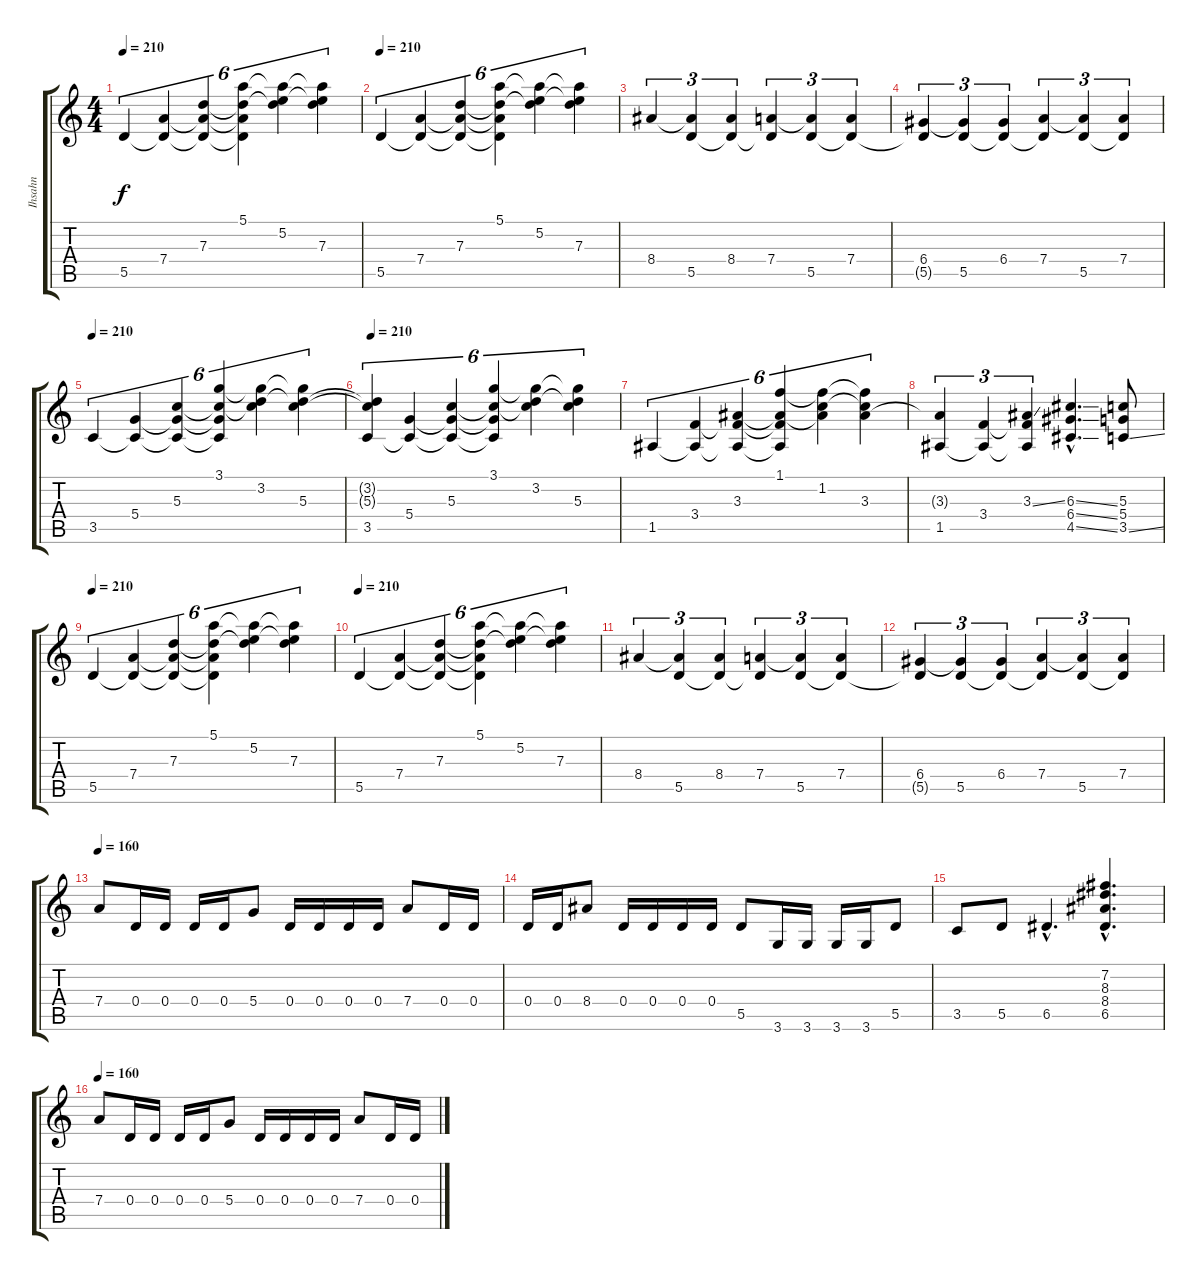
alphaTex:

\track ("Ihsahn" "Ihsahn") {instrument distortionguitar}
\staff {score tabs}
\tuning (E4 B3 G3 D3 A2 E2) {hide}
\ts (4 4)
\tempo 210
\clef g2
\ks c
5.5.4{tu (6 4) dy f} (7.4 5.5{t}).4{tu (6 4)} (7.3 7.4{t} 5.5{t}).4{tu (6 4)} (5.1 7.3{t} 7.4{t} 5.5{t}).4{tu (6 4)} (5.1{t} 5.2 7.3{t}).4{tu (6 4)} (5.1{t} 5.2{t} 7.3).4{tu (6 4)} |
\tempo 210
5.5.4{tu (6 4)} (7.4 5.5{t}).4{tu (6 4)} (7.3 7.4{t} 5.5{t}).4{tu (6 4)} (5.1 7.3{t} 7.4{t} 5.5{t}).4{tu (6 4)} (5.1{t} 5.2 7.3{t}).4{tu (6 4)} (5.1{t} 5.2{t} 7.3).4{tu (6 4)} |
8.4.4{tu (3 2)} (8.4{t} 5.5).4{tu (3 2)} (8.4 5.5{t}).4{tu (3 2)} (7.4 5.5{t}).4{tu (3 2)} (7.4{t} 5.5).4{tu (3 2)} (7.4 5.5{t}).4{tu (3 2)} |
(6.4 5.5{t}).4{tu (3 2)} (6.4{t} 5.5).4{tu (3 2)} (6.4 5.5{t}).4{tu (3 2)} (7.4 5.5{t}).4{tu (3 2)} (7.4{t} 5.5).4{tu (3 2)} (7.4 5.5{t}).4{tu (3 2)} |
\tempo 210
3.5.4{tu (6 4)} (5.4 3.5{t}).4{tu (6 4)} (5.3 5.4{t} 3.5{t}).4{tu (6 4)} (3.1 5.3{t} 5.4{t} 3.5{t}).4{tu (6 4)} (3.1{t} 3.2 5.3{t}).4{tu (6 4)} (3.1{t} 3.2{t} 5.3).4{tu (6 4)} |
\tempo 210
(3.2{t} 5.3{t} 3.5).4{tu (6 4)} (5.4 3.5{t}).4{tu (6 4)} (5.3 5.4{t} 3.5{t}).4{tu (6 4)} (3.1 5.3{t} 5.4{t} 3.5{t}).4{tu (6 4)} (3.1{t} 3.2 5.3{t}).4{tu (6 4)} (3.1{t} 3.2{t} 5.3).4{tu (6 4)} |
1.5.4{tu (6 4)} (3.4 1.5{t}).4{tu (6 4)} (3.3 3.4{t} 1.5{t}).4{tu (6 4)} (1.1 3.3{t} 3.4{t} 1.5{t}).4{tu (6 4)} (1.1{t} 1.2 3.3{t}).4{tu (6 4)} (1.1{t} 1.2{t} 3.3).4{tu (6 4)} |
(3.3{t} 1.5).4{tu (3 2)} (3.4 1.5{t}).4{tu (3 2)} (3.3{ss} 3.4{t} 1.5{t}).4{tu (3 2)} (6.3{ss hac} 6.4{ss hac} 4.5{ss hac}).4{d} (5.3 5.4 3.5{ss}).8 |
\tempo 210
5.5.4{tu (6 4)} (7.4 5.5{t}).4{tu (6 4)} (7.3 7.4{t} 5.5{t}).4{tu (6 4)} (5.1 7.3{t} 7.4{t} 5.5{t}).4{tu (6 4)} (5.1{t} 5.2 7.3{t}).4{tu (6 4)} (5.1{t} 5.2{t} 7.3).4{tu (6 4)} |
\tempo 210
5.5.4{tu (6 4)} (7.4 5.5{t}).4{tu (6 4)} (7.3 7.4{t} 5.5{t}).4{tu (6 4)} (5.1 7.3{t} 7.4{t} 5.5{t}).4{tu (6 4)} (5.1{t} 5.2 7.3{t}).4{tu (6 4)} (5.1{t} 5.2{t} 7.3).4{tu (6 4)} |
8.4.4{tu (3 2)} (8.4{t} 5.5).4{tu (3 2)} (8.4 5.5{t}).4{tu (3 2)} (7.4 5.5{t}).4{tu (3 2)} (7.4{t} 5.5).4{tu (3 2)} (7.4 5.5{t}).4{tu (3 2)} |
(6.4 5.5{t}).4{tu (3 2)} (6.4{t} 5.5).4{tu (3 2)} (6.4 5.5{t}).4{tu (3 2)} (7.4 5.5{t}).4{tu (3 2)} (7.4{t} 5.5).4{tu (3 2)} (7.4 5.5{t}).4{tu (3 2)} |
\tempo 160
7.4.8 0.4.16 0.4.16 0.4.16 0.4.16 5.4.8 0.4.16 0.4.16 0.4.16 0.4.16 7.4.8 0.4.16 0.4.16 |
0.4.16 0.4.16 8.4.8 0.4.16 0.4.16 0.4.16 0.4.16 5.5.8 3.6.16 3.6.16 3.6.16 3.6.16 5.5.8 |
3.5.8 5.5.8 6.5{hac}.4{d} (7.2{hac} 8.3{hac} 8.4{hac} 6.5{hac}).4{d} |
\tempo 170
\tempo 160
7.4.8 0.4.16 0.4.16 0.4.16 0.4.16 5.4.8 0.4.16 0.4.16 0.4.16 0.4.16 7.4.8 0.4.16 0.4.16
